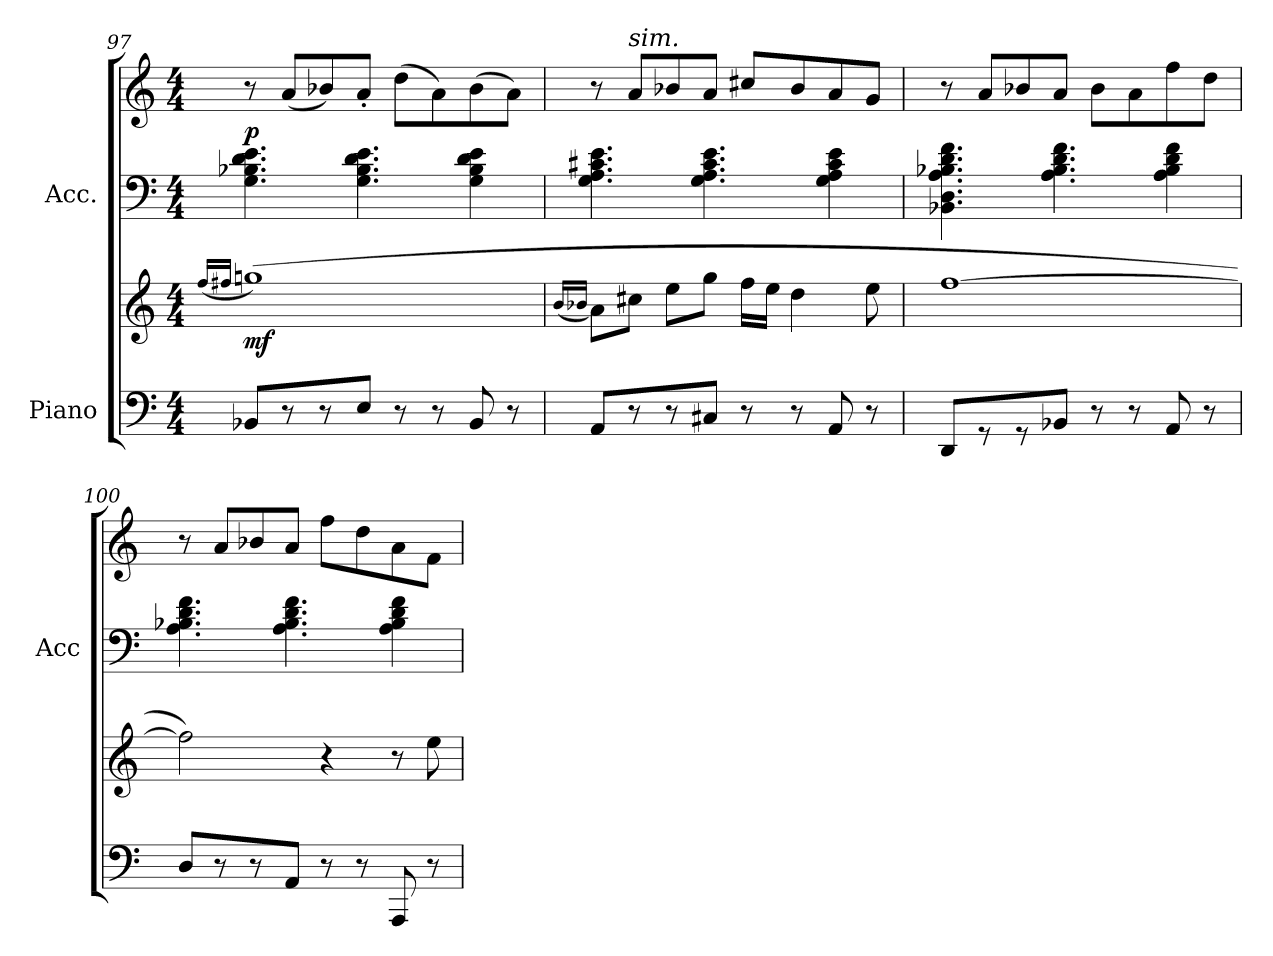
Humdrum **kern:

**kern	**kern	**dynam	**kern	**kern	**dynam
*part2	*part2	*part2	*part1	*part1	*part1
*staff4	*staff3	*staff3/4	*staff2	*staff1	*staff1/2
*I"Piano	*	*	*I"Acc.	*	*
*	*	*	*I'Acc	*	*
!!LO:LB:g=z
*clefF4	*clefG2	*	*clefF4	*clefG2	*
*k[]	*k[]	*	*k[]	*k[]	*
*M4/4	*M4/4	*	*M4/4	*M4/4	*
=97	=97	=97	=97	=97	=97
.	(<16qff/LL	.	.	.	.
.	16qff#X/JJ	.	.	.	.
!	!	!LO:DY:b	!	!	!LO:DY:a=2
8BB-X/L	(>1ggn)	mf	4.G\ 4.B-X\ 4.d\ 4.e\	8r	p
8r	.	.	.	(<8a/L	.
8r	.	.	.	8b-X/)	.
8E/J	.	.	4.G\ 4.B-\ 4.d\ 4.e\	8a'/J	.
8r	.	.	.	(>8dd\L	.
8r	.	.	.	8a\)	.
8BB-/	.	.	4G\ 4B-\ 4d\ 4e\	(>8b-\	.
8r	.	.	.	8a\J)	.
=98	=98	=98	=98	=98	=98
.	(<16qb/LL	.	.	.	.
.	16qb-X/JJ	.	.	.	.
8AA/L	8a\L)	.	4.G\ 4.A\ 4.c#X\ 4.e\	8r	.
!	!	!	!	!LO:TX:a:i:t=sim.	!
8r	8cc#X\J	.	.	8a/L	.
8r	8ee\L	.	.	8b-X/	.
8C#X/J	8gg\J	.	4.G\ 4.A\ 4.c#\ 4.e\	8a/J	.
8r	16ff\LL	.	.	8cc#X/L	.
.	16ee\JJ	.	.	.	.
8r	4dd\	.	.	8b-/	.
8AA/	.	.	4G\ 4A\ 4c#\ 4e\	8a/	.
8r	8ee\	.	.	8g/J	.
=99	=99	=99	=99	=99	=99
8DD/L	[1ff	.	4.BB-X!\ 4.D!\ 4.A\ 4.B-X\ 4.d\ 4.f\	8r	.
8r	.	.	.	8a/L	.
8r	.	.	.	8b-X/	.
8BB-X/J	.	.	4.A\ 4.B-\ 4.d\ 4.f\	8a/J	.
8r	.	.	.	8b-\L	.
8r	.	.	.	8a\	.
8AA/	.	.	4A\ 4B-\ 4d\ 4f\	8ff\	.
8r	.	.	.	8dd\J	.
=100	=100	=100	=100	=100	=100
8D/L	2ff\])	.	4.A\ 4.B-X\ 4.d\ 4.f\	8r	.
8r	.	.	.	8a/L	.
8r	.	.	.	8b-X/	.
8AA/J	.	.	4.A\ 4.B-\ 4.d\ 4.f\	8a/J	.
8r	4r	.	.	8ff\L	.
8r	.	.	.	8dd\	.
8AAA/	8r	.	4A\ 4B-\ 4d\ 4f\	8a\	.
8r	8ee\	.	.	8f\J	.
=	=	=	=	=	=
*-	*-	*-	*-	*-	*-
